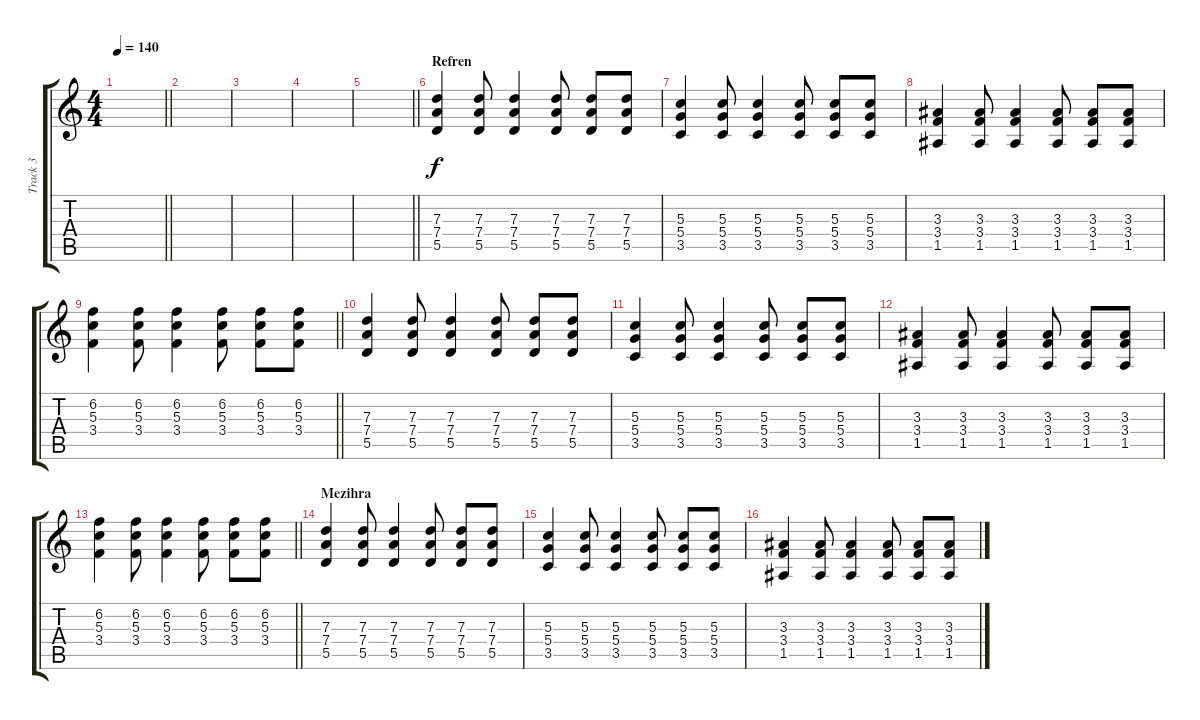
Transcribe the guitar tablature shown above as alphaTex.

\track ("Track 3" "Track 3") {instrument distortionguitar}
\staff {score tabs}
\tuning (E4 B3 G3 D3 A2 E2) {hide}
\ts (4 4)
\tempo 140
\clef g2
\barLineRight lightlight
\ks c
|
|
|
|
\barLineRight lightlight
|
\section ("" "Refren")
(7.3 7.4 5.5).4{dy f} (7.3 7.4 5.5).8 (7.3 7.4 5.5).4 (7.3 7.4 5.5).8 (7.3 7.4 5.5).8 (7.3 7.4 5.5).8 |
(5.3 5.4 3.5).4 (5.3 5.4 3.5).8 (5.3 5.4 3.5).4 (5.3 5.4 3.5).8 (5.3 5.4 3.5).8 (5.3 5.4 3.5).8 |
(3.3 3.4 1.5).4 (3.3 3.4 1.5).8 (3.3 3.4 1.5).4 (3.3 3.4 1.5).8 (3.3 3.4 1.5).8 (3.3 3.4 1.5).8 |
\barLineRight lightlight
(6.2 5.3 3.4).4 (6.2 5.3 3.4).8 (6.2 5.3 3.4).4 (6.2 5.3 3.4).8 (6.2 5.3 3.4).8 (6.2 5.3 3.4).8 |
(7.3 7.4 5.5).4 (7.3 7.4 5.5).8 (7.3 7.4 5.5).4 (7.3 7.4 5.5).8 (7.3 7.4 5.5).8 (7.3 7.4 5.5).8 |
(5.3 5.4 3.5).4 (5.3 5.4 3.5).8 (5.3 5.4 3.5).4 (5.3 5.4 3.5).8 (5.3 5.4 3.5).8 (5.3 5.4 3.5).8 |
(3.3 3.4 1.5).4 (3.3 3.4 1.5).8 (3.3 3.4 1.5).4 (3.3 3.4 1.5).8 (3.3 3.4 1.5).8 (3.3 3.4 1.5).8 |
\barLineRight lightlight
(6.2 5.3 3.4).4 (6.2 5.3 3.4).8 (6.2 5.3 3.4).4 (6.2 5.3 3.4).8 (6.2 5.3 3.4).8 (6.2 5.3 3.4).8 |
\section ("" "Mezihra")
(7.3 7.4 5.5).4 (7.3 7.4 5.5).8 (7.3 7.4 5.5).4 (7.3 7.4 5.5).8 (7.3 7.4 5.5).8 (7.3 7.4 5.5).8 |
(5.3 5.4 3.5).4 (5.3 5.4 3.5).8 (5.3 5.4 3.5).4 (5.3 5.4 3.5).8 (5.3 5.4 3.5).8 (5.3 5.4 3.5).8 |
(3.3 3.4 1.5).4 (3.3 3.4 1.5).8 (3.3 3.4 1.5).4 (3.3 3.4 1.5).8 (3.3 3.4 1.5).8 (3.3 3.4 1.5).8
